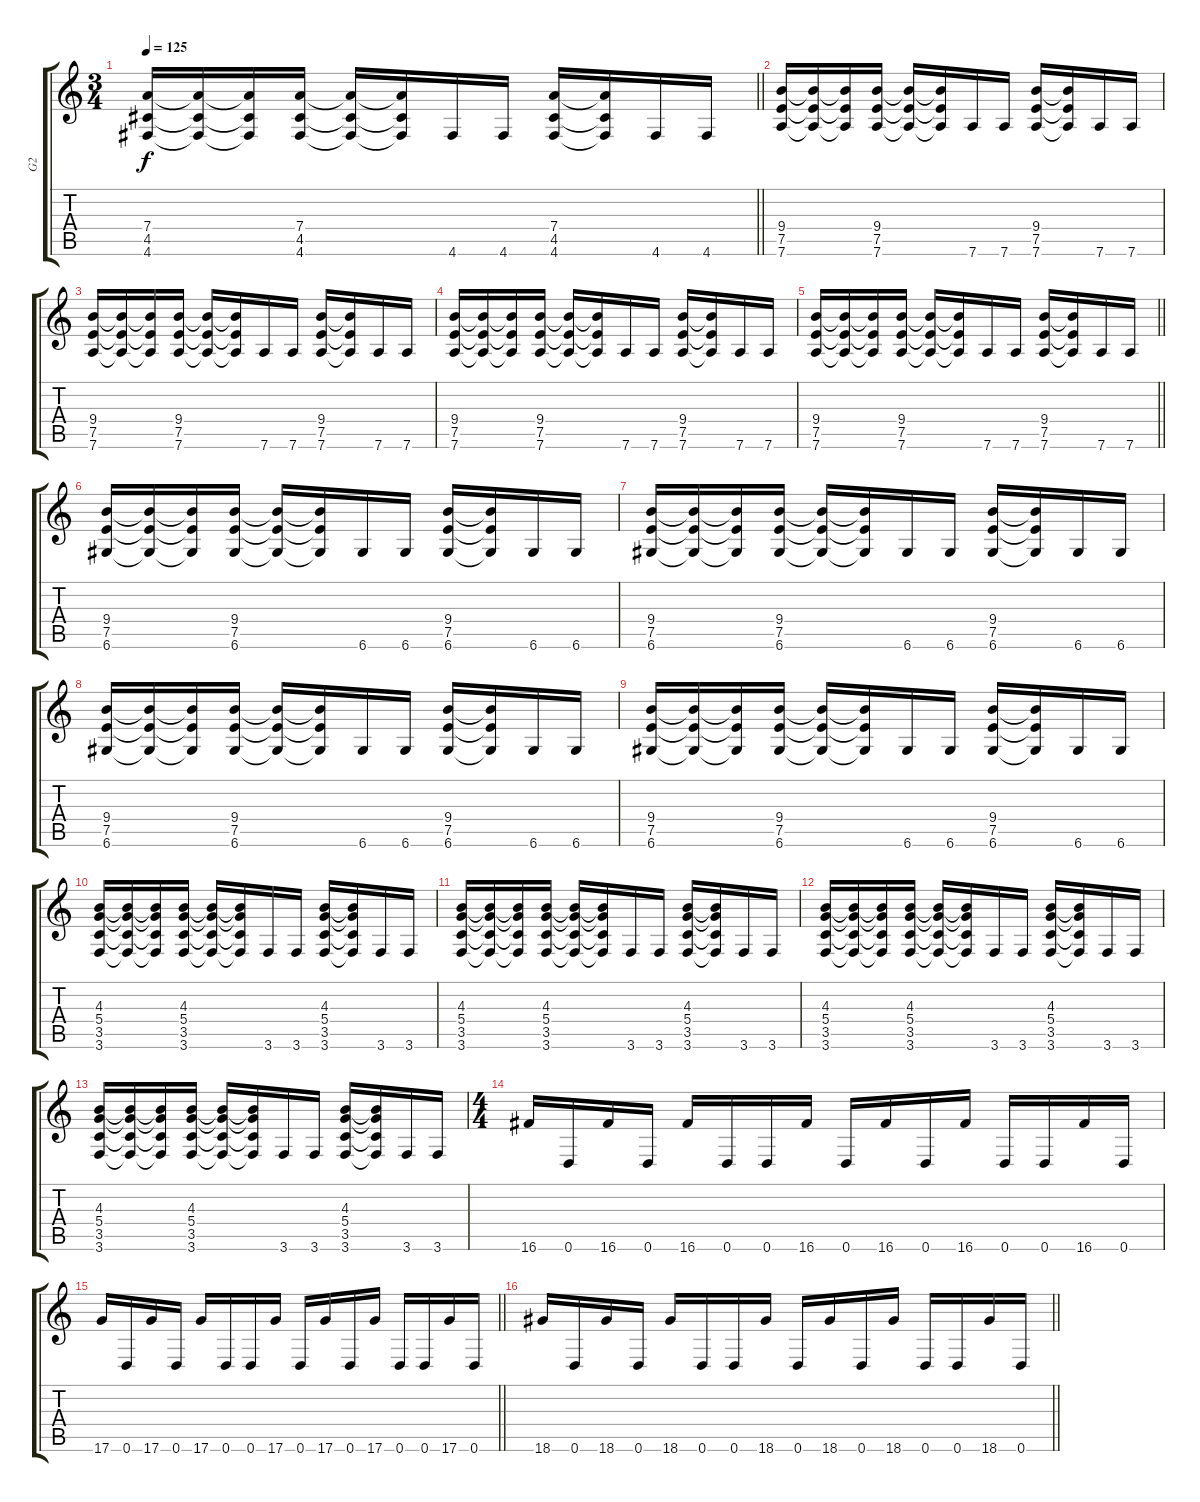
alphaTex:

\track ("G2" "G2") {instrument overdrivenguitar}
\staff {score tabs}
\tuning (E4 B3 G3 D3 A2 D2) {hide}
\ts (3 4)
\tempo 125
\clef g2
\barLineRight lightlight
\ks c
(7.4 4.5 4.6).16{dy f} (7.4{t} 4.5{t} 4.6{t}).16 (7.4{t} 4.5{t} 4.6{t}).16 (7.4 4.5 4.6).16 (7.4{t} 4.5{t} 4.6{t}).16 (7.4{t} 4.5{t} 4.6{t}).16 4.6.16 4.6.16 (7.4 4.5 4.6).16 (7.4{t} 4.5{t} 4.6{t}).16 4.6.16 4.6.16 |
\section ("" "")
(9.4 7.5 7.6).16 (9.4{t} 7.5{t} 7.6{t}).16 (9.4{t} 7.5{t} 7.6{t}).16 (9.4 7.5 7.6).16 (9.4{t} 7.5{t} 7.6{t}).16 (9.4{t} 7.5{t} 7.6{t}).16 7.6.16 7.6.16 (9.4 7.5 7.6).16 (9.4{t} 7.5{t} 7.6{t}).16 7.6.16 7.6.16 |
(9.4 7.5 7.6).16 (9.4{t} 7.5{t} 7.6{t}).16 (9.4{t} 7.5{t} 7.6{t}).16 (9.4 7.5 7.6).16 (9.4{t} 7.5{t} 7.6{t}).16 (9.4{t} 7.5{t} 7.6{t}).16 7.6.16 7.6.16 (9.4 7.5 7.6).16 (9.4{t} 7.5{t} 7.6{t}).16 7.6.16 7.6.16 |
(9.4 7.5 7.6).16 (9.4{t} 7.5{t} 7.6{t}).16 (9.4{t} 7.5{t} 7.6{t}).16 (9.4 7.5 7.6).16 (9.4{t} 7.5{t} 7.6{t}).16 (9.4{t} 7.5{t} 7.6{t}).16 7.6.16 7.6.16 (9.4 7.5 7.6).16 (9.4{t} 7.5{t} 7.6{t}).16 7.6.16 7.6.16 |
\barLineRight lightlight
(9.4 7.5 7.6).16 (9.4{t} 7.5{t} 7.6{t}).16 (9.4{t} 7.5{t} 7.6{t}).16 (9.4 7.5 7.6).16 (9.4{t} 7.5{t} 7.6{t}).16 (9.4{t} 7.5{t} 7.6{t}).16 7.6.16 7.6.16 (9.4 7.5 7.6).16 (9.4{t} 7.5{t} 7.6{t}).16 7.6.16 7.6.16 |
\section ("" "")
(9.4 7.5 6.6).16 (9.4{t} 7.5{t} 6.6{t}).16 (9.4{t} 7.5{t} 6.6{t}).16 (9.4 7.5 6.6).16 (9.4{t} 7.5{t} 6.6{t}).16 (9.4{t} 7.5{t} 6.6{t}).16 6.6.16 6.6.16 (9.4 7.5 6.6).16 (9.4{t} 7.5{t} 6.6{t}).16 6.6.16 6.6.16 |
(9.4 7.5 6.6).16 (9.4{t} 7.5{t} 6.6{t}).16 (9.4{t} 7.5{t} 6.6{t}).16 (9.4 7.5 6.6).16 (9.4{t} 7.5{t} 6.6{t}).16 (9.4{t} 7.5{t} 6.6{t}).16 6.6.16 6.6.16 (9.4 7.5 6.6).16 (9.4{t} 7.5{t} 6.6{t}).16 6.6.16 6.6.16 |
(9.4 7.5 6.6).16 (9.4{t} 7.5{t} 6.6{t}).16 (9.4{t} 7.5{t} 6.6{t}).16 (9.4 7.5 6.6).16 (9.4{t} 7.5{t} 6.6{t}).16 (9.4{t} 7.5{t} 6.6{t}).16 6.6.16 6.6.16 (9.4 7.5 6.6).16 (9.4{t} 7.5{t} 6.6{t}).16 6.6.16 6.6.16 |
(9.4 7.5 6.6).16 (9.4{t} 7.5{t} 6.6{t}).16 (9.4{t} 7.5{t} 6.6{t}).16 (9.4 7.5 6.6).16 (9.4{t} 7.5{t} 6.6{t}).16 (9.4{t} 7.5{t} 6.6{t}).16 6.6.16 6.6.16 (9.4 7.5 6.6).16 (9.4{t} 7.5{t} 6.6{t}).16 6.6.16 6.6.16 |
(4.3 5.4 3.5 3.6).16 (4.3{t} 5.4{t} 3.5{t} 3.6{t}).16 (4.3{t} 5.4{t} 3.5{t} 3.6{t}).16 (4.3 5.4 3.5 3.6).16 (4.3{t} 5.4{t} 3.5{t} 3.6{t}).16 (4.3{t} 5.4{t} 3.5{t} 3.6{t}).16 3.6.16 3.6.16 (4.3 5.4 3.5 3.6).16 (4.3{t} 5.4{t} 3.5{t} 3.6{t}).16 3.6.16 3.6.16 |
(4.3 5.4 3.5 3.6).16 (4.3{t} 5.4{t} 3.5{t} 3.6{t}).16 (4.3{t} 5.4{t} 3.5{t} 3.6{t}).16 (4.3 5.4 3.5 3.6).16 (4.3{t} 5.4{t} 3.5{t} 3.6{t}).16 (4.3{t} 5.4{t} 3.5{t} 3.6{t}).16 3.6.16 3.6.16 (4.3 5.4 3.5 3.6).16 (4.3{t} 5.4{t} 3.5{t} 3.6{t}).16 3.6.16 3.6.16 |
(4.3 5.4 3.5 3.6).16 (4.3{t} 5.4{t} 3.5{t} 3.6{t}).16 (4.3{t} 5.4{t} 3.5{t} 3.6{t}).16 (4.3 5.4 3.5 3.6).16 (4.3{t} 5.4{t} 3.5{t} 3.6{t}).16 (4.3{t} 5.4{t} 3.5{t} 3.6{t}).16 3.6.16 3.6.16 (4.3 5.4 3.5 3.6).16 (4.3{t} 5.4{t} 3.5{t} 3.6{t}).16 3.6.16 3.6.16 |
(4.3 5.4 3.5 3.6).16 (4.3{t} 5.4{t} 3.5{t} 3.6{t}).16 (4.3{t} 5.4{t} 3.5{t} 3.6{t}).16 (4.3 5.4 3.5 3.6).16 (4.3{t} 5.4{t} 3.5{t} 3.6{t}).16 (4.3{t} 5.4{t} 3.5{t} 3.6{t}).16 3.6.16 3.6.16 (4.3 5.4 3.5 3.6).16 (4.3{t} 5.4{t} 3.5{t} 3.6{t}).16 3.6.16 3.6.16 |
\ts (4 4)
16.6.16 0.6.16 16.6.16 0.6.16 16.6.16 0.6.16 0.6.16 16.6.16 0.6.16 16.6.16 0.6.16 16.6.16 0.6.16 0.6.16 16.6.16 0.6.16 |
\barLineRight lightlight
17.6.16 0.6.16 17.6.16 0.6.16 17.6.16 0.6.16 0.6.16 17.6.16 0.6.16 17.6.16 0.6.16 17.6.16 0.6.16 0.6.16 17.6.16 0.6.16 |
\barLineRight lightlight
18.6.16 0.6.16 18.6.16 0.6.16 18.6.16 0.6.16 0.6.16 18.6.16 0.6.16 18.6.16 0.6.16 18.6.16 0.6.16 0.6.16 18.6.16 0.6.16
